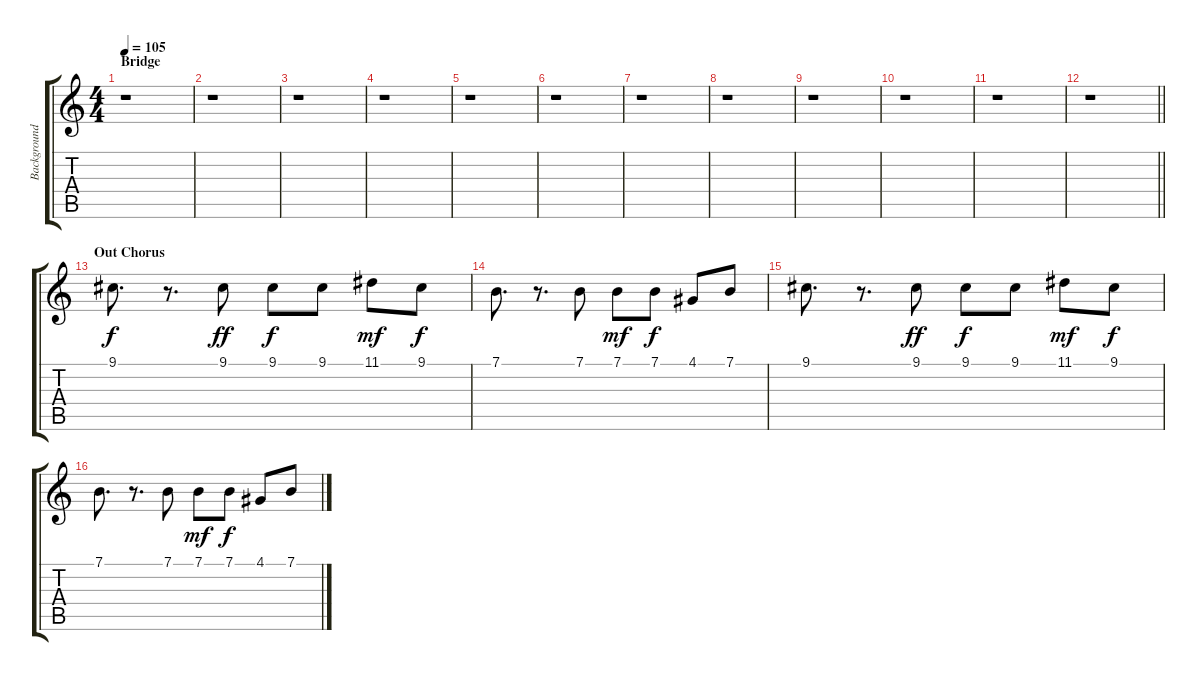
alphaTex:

\track ("Background Vocals" "Background") {instrument harmonica}
\staff {score tabs}
\tuning (E4 B3 G3 D3 A2 E2) {hide}
\ts (4 4)
\section ("" "Bridge")
\tempo 105
\clef g2
\ks c
r.1{dy f} |
r.1 |
r.1 |
r.1 |
r.1 |
r.1 |
r.1 |
r.1 |
r.1 |
r.1 |
r.1 |
\barLineRight lightlight
r.1 |
\section ("" "Out Chorus")
9.1.8{d} r.8{d} 9.1.8{dy ff} 9.1.8{dy f} 9.1.8 11.1.8{dy mf} 9.1.8{dy f} |
7.1.8{d} r.8{d} 7.1.8 7.1.8{dy mf} 7.1.8{dy f} 4.1.8 7.1.8 |
9.1.8{d} r.8{d} 9.1.8{dy ff} 9.1.8{dy f} 9.1.8 11.1.8{dy mf} 9.1.8{dy f} |
7.1.8{d} r.8{d} 7.1.8 7.1.8{dy mf} 7.1.8{dy f} 4.1.8 7.1.8
